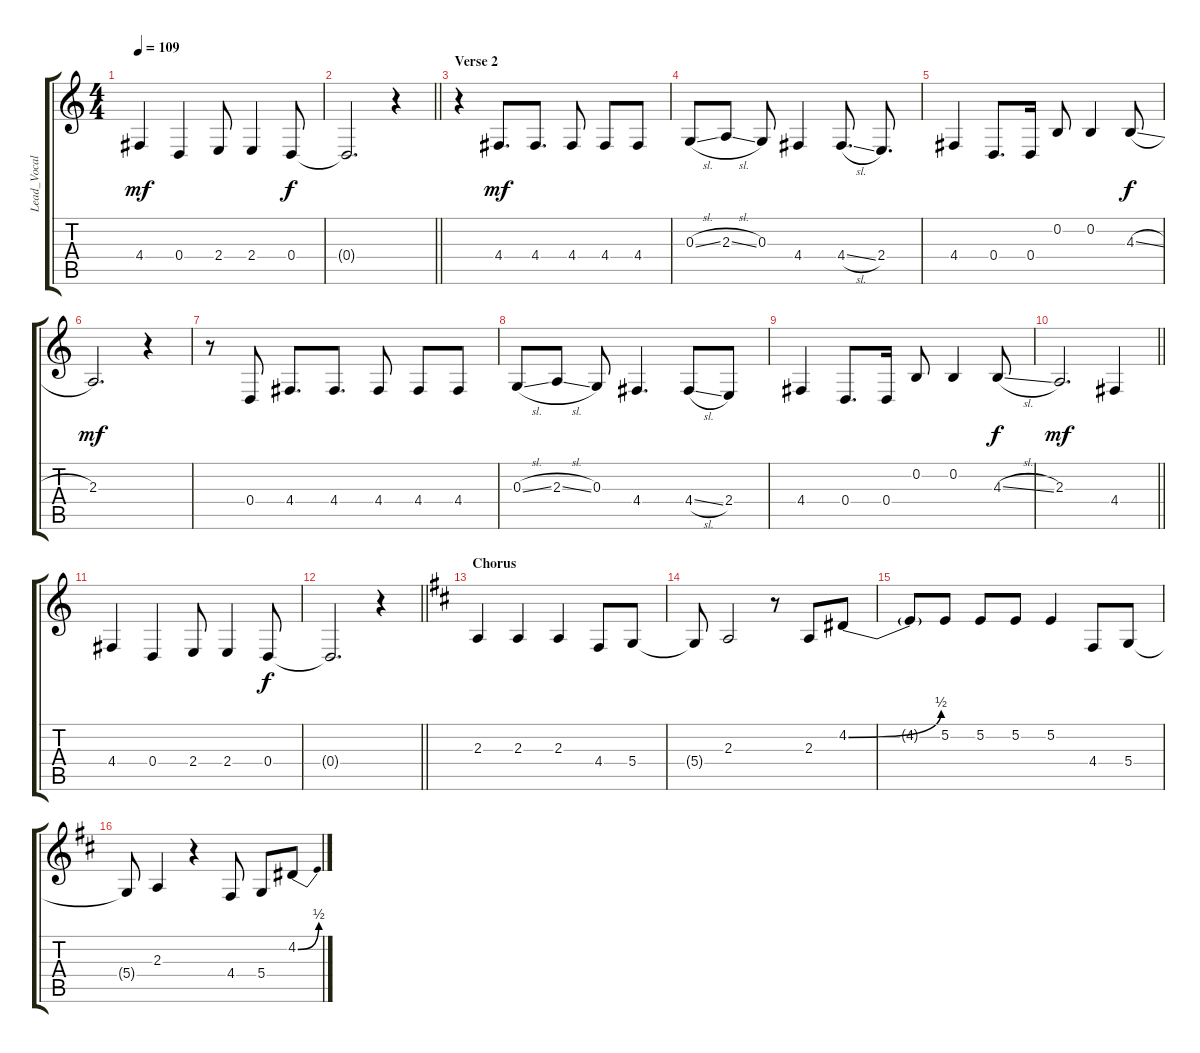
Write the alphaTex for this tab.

\track ("Lead_Vocals (Tim Wheeler)" "Lead_Vocal") {instrument bassoon}
\staff {score tabs}
\tuning (E4 B3 G3 D3 A2 E2) {hide}
\ts (4 4)
\tempo 109
\clef g2
\ks c
4.4.4{dy mf} 0.4.4 2.4.8 2.4.4 0.4.8{dy f} |
\barLineRight lightlight
0.4{t}.2{d} r.4 |
\section ("" "Verse 2")
r.4 4.4.8{d dy mf} 4.4.8{d} 4.4.8 4.4.8 4.4.8 |
0.3{sl}.8 2.3{sl}.8 0.3.8 4.4.4 4.4{sl}.8{d} 2.4.8{d} |
4.4.4 0.4.8{d} 0.4.16 0.2.8 0.2.4 4.3{sl}.8{dy f} |
2.3.2{d dy mf} r.4 |
r.8 0.4.8 4.4.8{d} 4.4.8{d} 4.4.8 4.4.8 4.4.8 |
0.3{sl}.8 2.3{sl}.8 0.3.8 4.4.4{d} 4.4{sl}.8 2.4.8 |
4.4.4 0.4.8{d} 0.4.16 0.2.8 0.2.4 4.3{sl}.8{dy f} |
\barLineRight lightlight
2.3.2{d dy mf} 4.4.4 |
4.4.4 0.4.4 2.4.8 2.4.4 0.4.8{dy f} |
\barLineRight lightlight
0.4{t}.2{d} r.4 |
\section ("" "Chorus")
\ks d
2.3.4 2.3.4 2.3.4 4.4.8 5.4.8 |
5.4{t}.8 2.3.2 r.8 2.3.8 4.2{be (bend 0 0 60 2)}.8 |
4.2{t}.8 5.2.8 5.2.8 5.2.8 5.2.4 4.4.8 5.4.8 |
5.4{t}.8 2.3.4 r.4 4.4.8 5.4.8 4.2{be (bend 0 0 60 2)}.8
